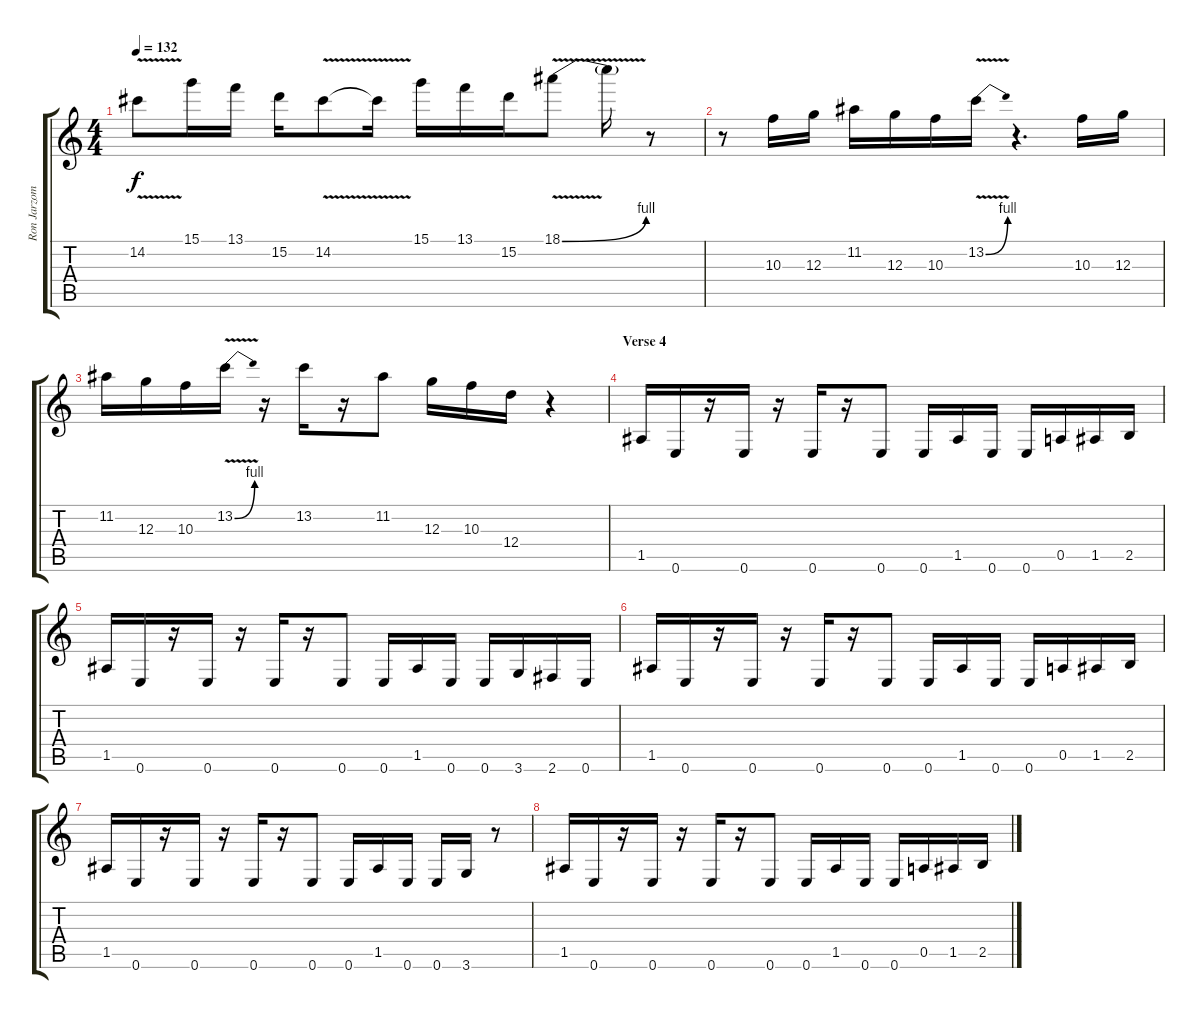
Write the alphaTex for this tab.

\track ("Ron Jarzombek" "Ron Jarzom") {instrument distortionguitar}
\staff {score tabs}
\tuning (E4 B3 G3 D3 A2 E2) {hide}
\ts (4 4)
\tempo 132
\clef g2
\ks c
14.2{v}.8{dy f} 15.1.16 13.1.16 15.2.16 14.2{v}.8 14.2{t}.16 15.1.16 13.1.16 15.2.16 18.1{be (bend 0 0 60 4) v}.8 18.1{t}.16 r.8 |
r.8 10.3.16 12.3.16 11.2.16 12.3.16 10.3.16 13.2{be (bend 0 0 60 4) v}.16 r.4{d} 10.3.16 12.3.16 |
11.2.16 12.3.16 10.3.16 13.2{be (bend 0 0 60 4) v}.16 r.16 13.2.16 r.16 11.2.8 12.3.16 10.3.16 12.4.16 r.4 |
\section ("" "Verse 4")
1.5.16{balance 8} 0.6.16 r.16 0.6.16 r.16 0.6.16 r.16 0.6.8 0.6.16 1.5.16 0.6.16 0.6.16 0.5.16 1.5.16 2.5.16 |
1.5.16 0.6.16 r.16 0.6.16 r.16 0.6.16 r.16 0.6.8 0.6.16 1.5.16 0.6.16 0.6.16 3.6.16 2.6.16 0.6.16 |
1.5.16 0.6.16 r.16 0.6.16 r.16 0.6.16 r.16 0.6.8 0.6.16 1.5.16 0.6.16 0.6.16 0.5.16 1.5.16 2.5.16 |
1.5.16 0.6.16 r.16 0.6.16 r.16 0.6.16 r.16 0.6.8 0.6.16 1.5.16 0.6.16 0.6.16 3.6.16 r.8 |
1.5.16 0.6.16 r.16 0.6.16 r.16 0.6.16 r.16 0.6.8 0.6.16 1.5.16 0.6.16 0.6.16 0.5.16 1.5.16 2.5.16
